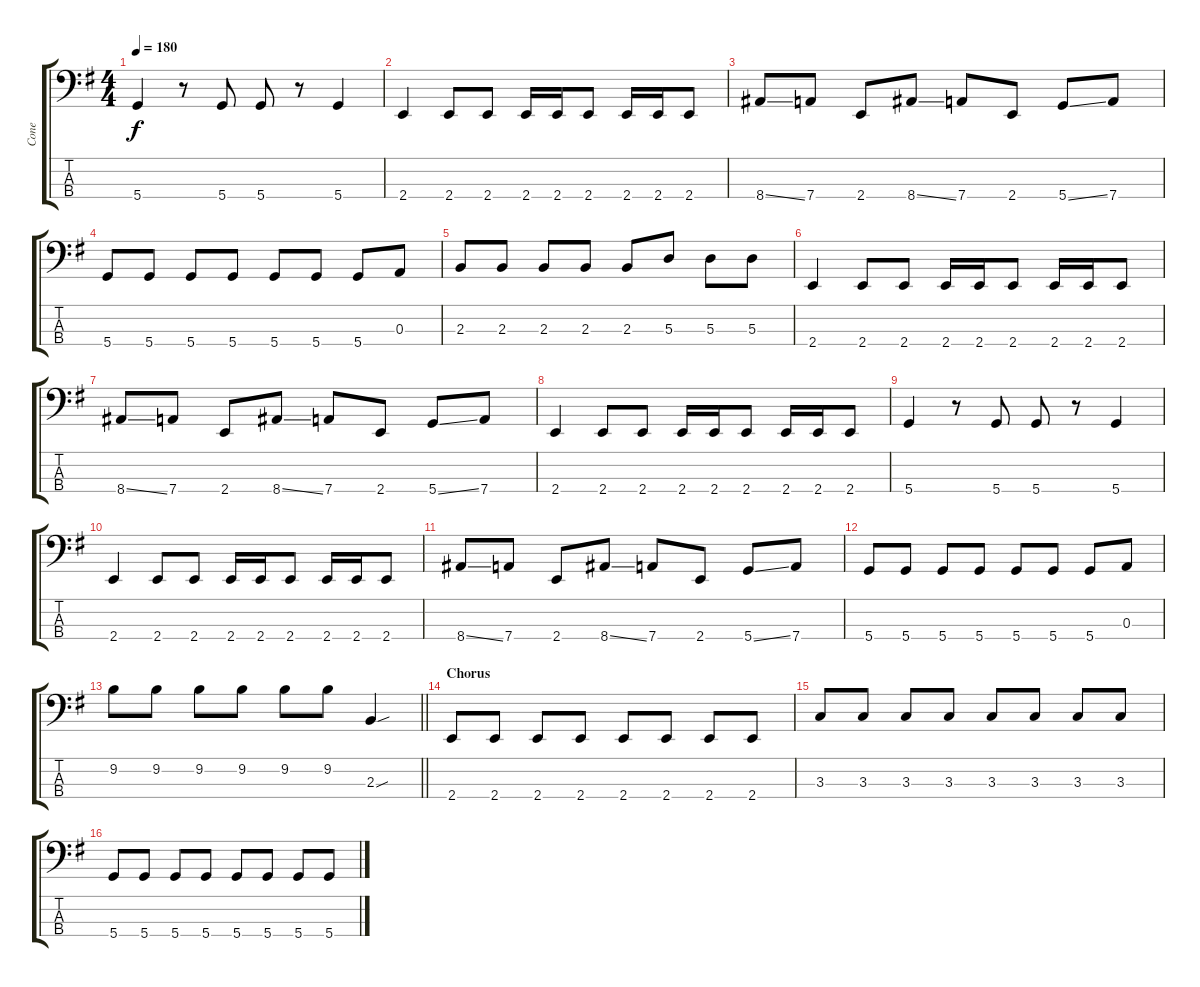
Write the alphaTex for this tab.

\track ("Cone" "Cone") {instrument electricbasspick}
\staff {score tabs}
\tuning (G2 D2 A1 D1) {hide}
\ts (4 4)
\tempo 180
\clef f4
\ks g
5.4.4{dy f} r.8 5.4.8 5.4.8 r.8 5.4.4 |
2.4.4 2.4.8 2.4.8 2.4.16 2.4.16 2.4.8 2.4.16 2.4.16 2.4.8 |
8.4{ss}.8 7.4.8 2.4.8 8.4{ss}.8 7.4.8 2.4.8 5.4{ss}.8 7.4.8 |
5.4.8 5.4.8 5.4.8 5.4.8 5.4.8 5.4.8 5.4.8 0.3.8 |
2.3.8 2.3.8 2.3.8 2.3.8 2.3.8 5.3.8 5.3.8 5.3.8 |
2.4.4 2.4.8 2.4.8 2.4.16 2.4.16 2.4.8 2.4.16 2.4.16 2.4.8 |
8.4{ss}.8 7.4.8 2.4.8 8.4{ss}.8 7.4.8 2.4.8 5.4{ss}.8 7.4.8 |
2.4.4 2.4.8 2.4.8 2.4.16 2.4.16 2.4.8 2.4.16 2.4.16 2.4.8 |
5.4.4 r.8 5.4.8 5.4.8 r.8 5.4.4 |
2.4.4 2.4.8 2.4.8 2.4.16 2.4.16 2.4.8 2.4.16 2.4.16 2.4.8 |
8.4{ss}.8 7.4.8 2.4.8 8.4{ss}.8 7.4.8 2.4.8 5.4{ss}.8 7.4.8 |
5.4.8 5.4.8 5.4.8 5.4.8 5.4.8 5.4.8 5.4.8 0.3.8 |
\barLineRight lightlight
9.2.8 9.2.8 9.2.8 9.2.8 9.2.8 9.2.8 2.3{sou}.4 |
\section ("" "Chorus")
2.4.8 2.4.8 2.4.8 2.4.8 2.4.8 2.4.8 2.4.8 2.4.8 |
3.3.8 3.3.8 3.3.8 3.3.8 3.3.8 3.3.8 3.3.8 3.3.8 |
5.4.8 5.4.8 5.4.8 5.4.8 5.4.8 5.4.8 5.4.8 5.4.8
